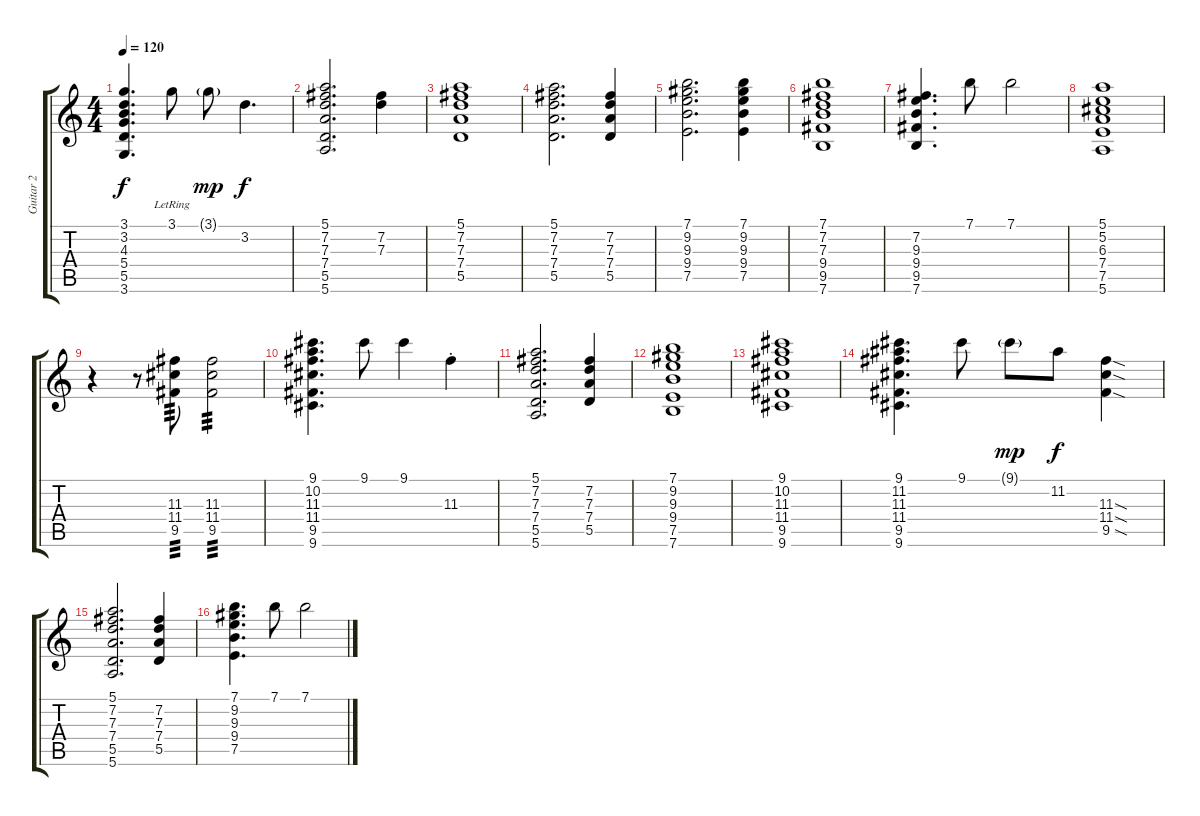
\track ("Guitar 2" "Guitar 2") {instrument electricguitarclean}
\staff {score tabs}
\tuning (E4 B3 G3 D3 A2 E2) {hide}
\ts (4 4)
\tempo 120
\clef g2
\ks c
(3.1 3.2 4.3 5.4 5.5 3.6).4{d dy f} 3.1{lr}.8 3.1{g}.8{dy mp} 3.2.4{d dy f} |
(5.1 7.2 7.3 7.4 5.5 5.6).2{d} (7.2 7.3).4 |
(5.1 7.2 7.3 7.4 5.5).1 |
(5.1 7.2 7.3 7.4 5.5).2{d} (7.2 7.3 7.4 5.5).4 |
(7.1 9.2 9.3 9.4 7.5).2{d} (7.1 9.2 9.3 9.4 7.5).4 |
(7.1 7.2 7.3 9.4 9.5 7.6).1 |
(7.2 9.3 9.4 9.5 7.6).4{d} 7.1.8 7.1.2 |
(5.1 5.2 6.3 7.4 7.5 5.6).1 |
r.4{volume 8 instrument overdrivenguitar} r.8 (11.3 11.4 9.5).8{tp 3} (11.3 11.4 9.5).2{tp 3} |
(9.1 10.2 11.3 11.4 9.5 9.6).4{d volume 9 instrument electricguitarclean} 9.1.8 9.1.4 11.3{st}.4 |
(5.1 7.2 7.3 7.4 5.5 5.6).2{d} (7.2 7.3 7.4 5.5).4 |
(7.1 9.2 9.3 9.4 7.5 7.6).1 |
(9.1 10.2 11.3 11.4 9.5 9.6).1 |
(9.1 11.2 11.3 11.4 9.5 9.6).4{d} 9.1.8 9.1{g}.8{dy mp} 11.2.8{dy f} (11.3{sod} 11.4{sod} 9.5{sod}).4 |
(5.1 7.2 7.3 7.4 5.5 5.6).2{d} (7.2 7.3 7.4 5.5).4 |
(7.1 9.2 9.3 9.4 7.5).4{d} 7.1.8 7.1.2
